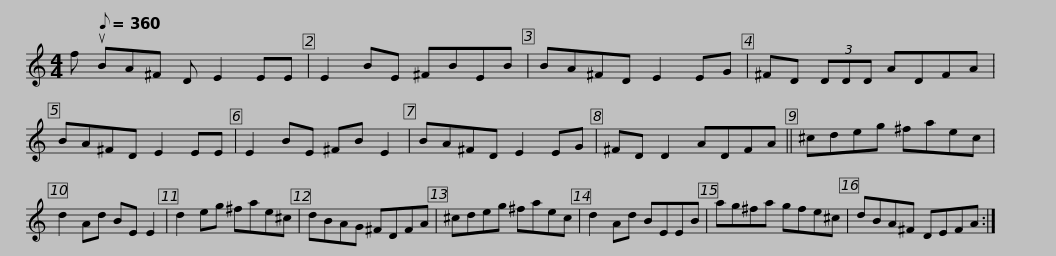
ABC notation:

X:1
L:1/8
M:4/4
I:linebreak $
K:C
V:1 treble
V:1
 f[Q:1/8=360] uBA^F D E2 EE | E2 BE ^FBEB | BA^FD E2 EG | ^FD (3DDD ADFA | BA^FD E2 EE | %5
 E2 BE ^FB E2 |$ BA^FD E2 EG | ^FD D2 ADFA || ^cdeg ^faec | d2 Ad BE E2 | %10
 d2 eg ^fae^c | dBAG ^FDFA |$ ^cdeg ^faec | d2 Ad BEEB | ag^fa gfe^c | %15
 dBA^F DEFA :| %16
